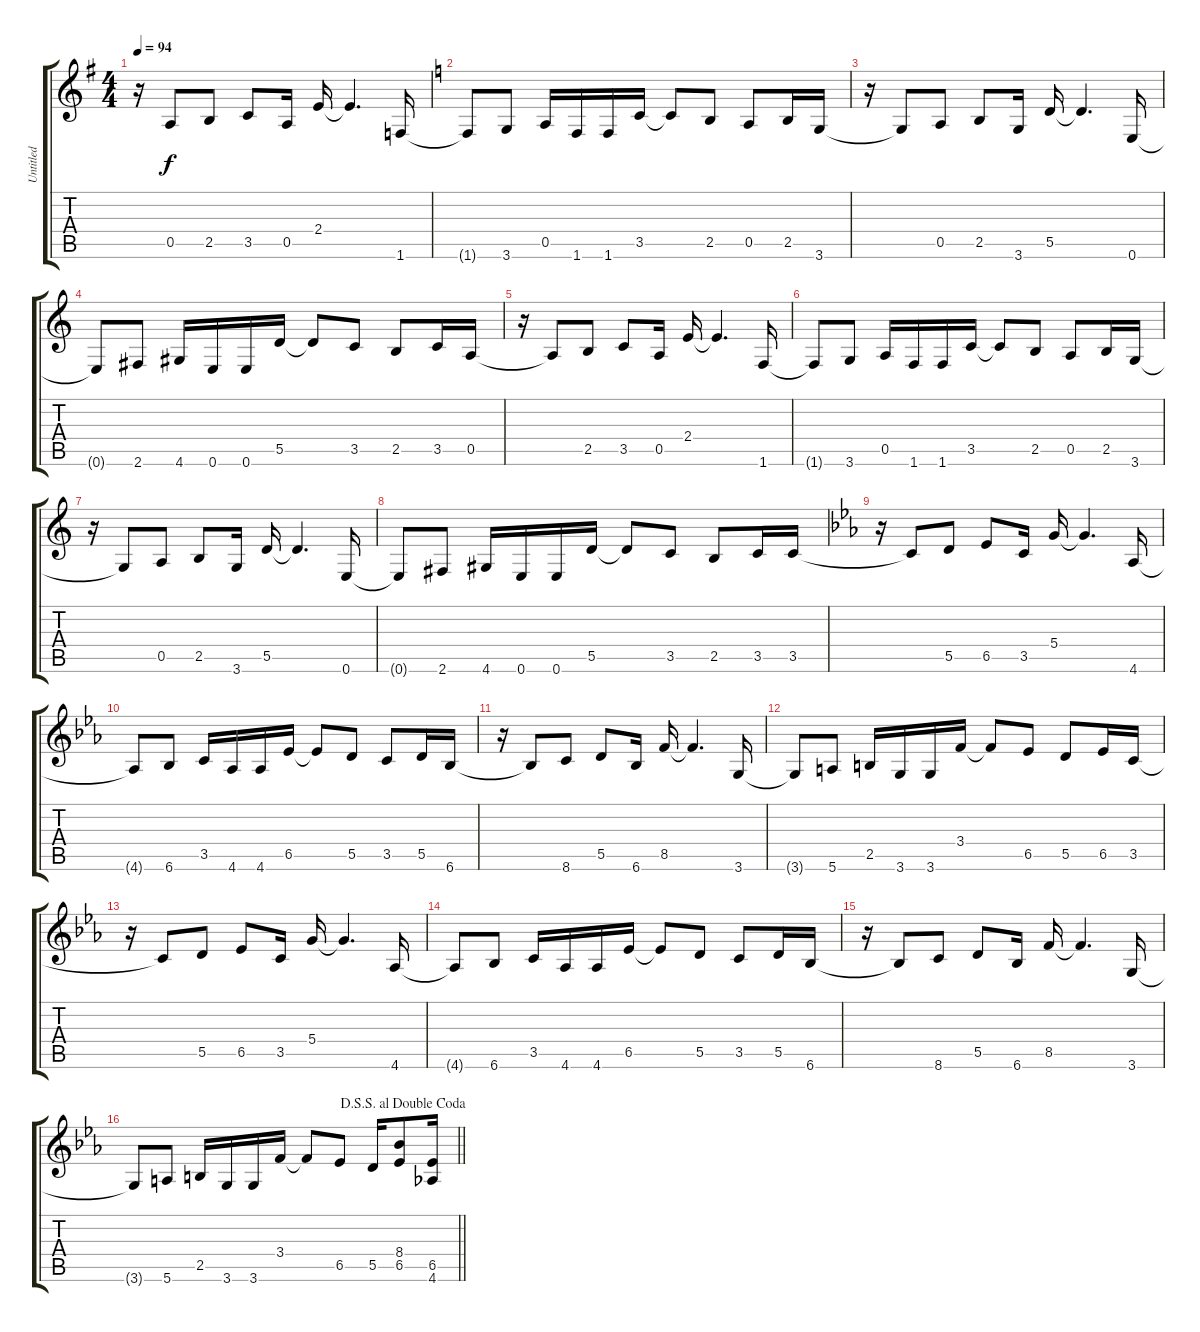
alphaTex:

\track ("Untitled" "Untitled") {instrument distortionguitar}
\staff {score tabs}
\tuning (E4 B3 G3 D3 A2 E2) {hide}
\ts (4 4)
\tempo 94
\clef g2
\ks g
r.16{dy f} 0.5{t}.8 2.5.8 3.5.8 0.5.16 2.4.16 2.4{t}.4{d} 1.6.16 |
\ks c
1.6{t}.8 3.6.8 0.5.16 1.6.16 1.6.16 3.5.16 3.5{t}.8 2.5.8 0.5.8 2.5.16 3.6.16 |
r.16 3.6{t}.8 0.5.8 2.5.8 3.6.16 5.5.16 5.5{t}.4{d} 0.6.16 |
0.6{t}.8 2.6.8 4.6.16 0.6.16 0.6.16 5.5.16 5.5{t}.8 3.5.8 2.5.8 3.5.16 0.5.16 |
r.16 0.5{t}.8 2.5.8 3.5.8 0.5.16 2.4.16 2.4{t}.4{d} 1.6.16 |
1.6{t}.8 3.6.8 0.5.16 1.6.16 1.6.16 3.5.16 3.5{t}.8 2.5.8 0.5.8 2.5.16 3.6.16 |
r.16 3.6{t}.8 0.5.8 2.5.8 3.6.16 5.5.16 5.5{t}.4{d} 0.6.16 |
0.6{t}.8 2.6.8 4.6.16 0.6.16 0.6.16 5.5.16 5.5{t}.8 3.5.8 2.5.8 3.5.16 3.5.16 |
\ks eb
r.16 3.5{t}.8 5.5.8 6.5.8 3.5.16 5.4.16 5.4{t}.4{d} 4.6.16 |
4.6{t}.8 6.6.8 3.5.16 4.6.16 4.6.16 6.5.16 6.5{t}.8 5.5.8 3.5.8 5.5.16 6.6.16 |
r.16 6.6{t}.8 8.6.8 5.5.8 6.6.16 8.5.16 8.5{t}.4{d} 3.6.16 |
3.6{t}.8 5.6.8 2.5.16 3.6.16 3.6.16 3.4.16 3.4{t}.8 6.5.8 5.5.8 6.5.16 3.5.16 |
r.16 3.5{t}.8 5.5.8 6.5.8 3.5.16 5.4.16 5.4{t}.4{d} 4.6.16 |
4.6{t}.8 6.6.8 3.5.16 4.6.16 4.6.16 6.5.16 6.5{t}.8 5.5.8 3.5.8 5.5.16 6.6.16 |
r.16 6.6{t}.8 8.6.8 5.5.8 6.6.16 8.5.16 8.5{t}.4{d} 3.6.16 |
\jump dalsegnosegnoaldoublecoda
\barLineRight lightlight
3.6{t}.8 5.6.8 2.5.16 3.6.16 3.6.16 3.4.16 3.4{t}.8 6.5.8 5.5.16 (8.4 6.5).8 (6.5 4.6).16
